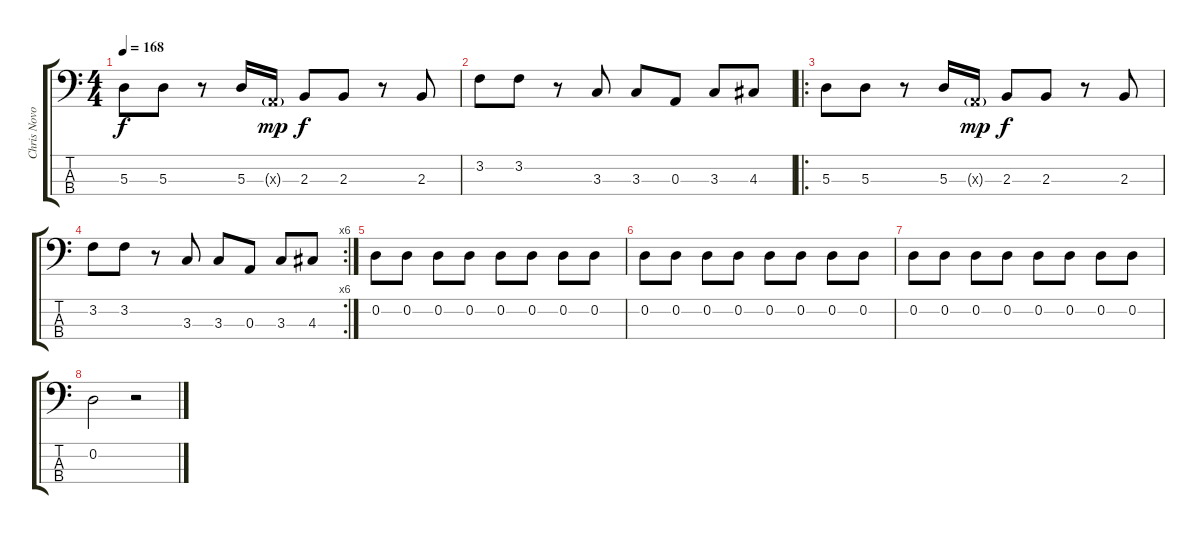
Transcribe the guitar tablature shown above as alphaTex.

\track ("Chris Novoselic - Bass" "Chris Novo") {instrument electricbasspick}
\staff {score tabs}
\tuning (G2 D2 A1 E1) {hide}
\ts (4 4)
\tempo 168
\clef f4
\ks c
5.3.8{dy f} 5.3.8 r.8 5.3.16 0.3{g x}.16{dy mp} 2.3.8{dy f} 2.3.8 r.8 2.3.8 |
3.2.8 3.2.8 r.8 3.3.8 3.3.8 0.3.8 3.3.8 4.3.8 |
\ro
5.3.8 5.3.8 r.8 5.3.16 0.3{g x}.16{dy mp} 2.3.8{dy f} 2.3.8 r.8 2.3.8 |
\rc 6
3.2.8 3.2.8 r.8 3.3.8 3.3.8 0.3.8 3.3.8 4.3.8 |
0.2.8 0.2.8 0.2.8 0.2.8 0.2.8 0.2.8 0.2.8 0.2.8 |
0.2.8 0.2.8 0.2.8 0.2.8 0.2.8 0.2.8 0.2.8 0.2.8 |
0.2.8 0.2.8 0.2.8 0.2.8 0.2.8 0.2.8 0.2.8 0.2.8 |
0.2.2 r.2
